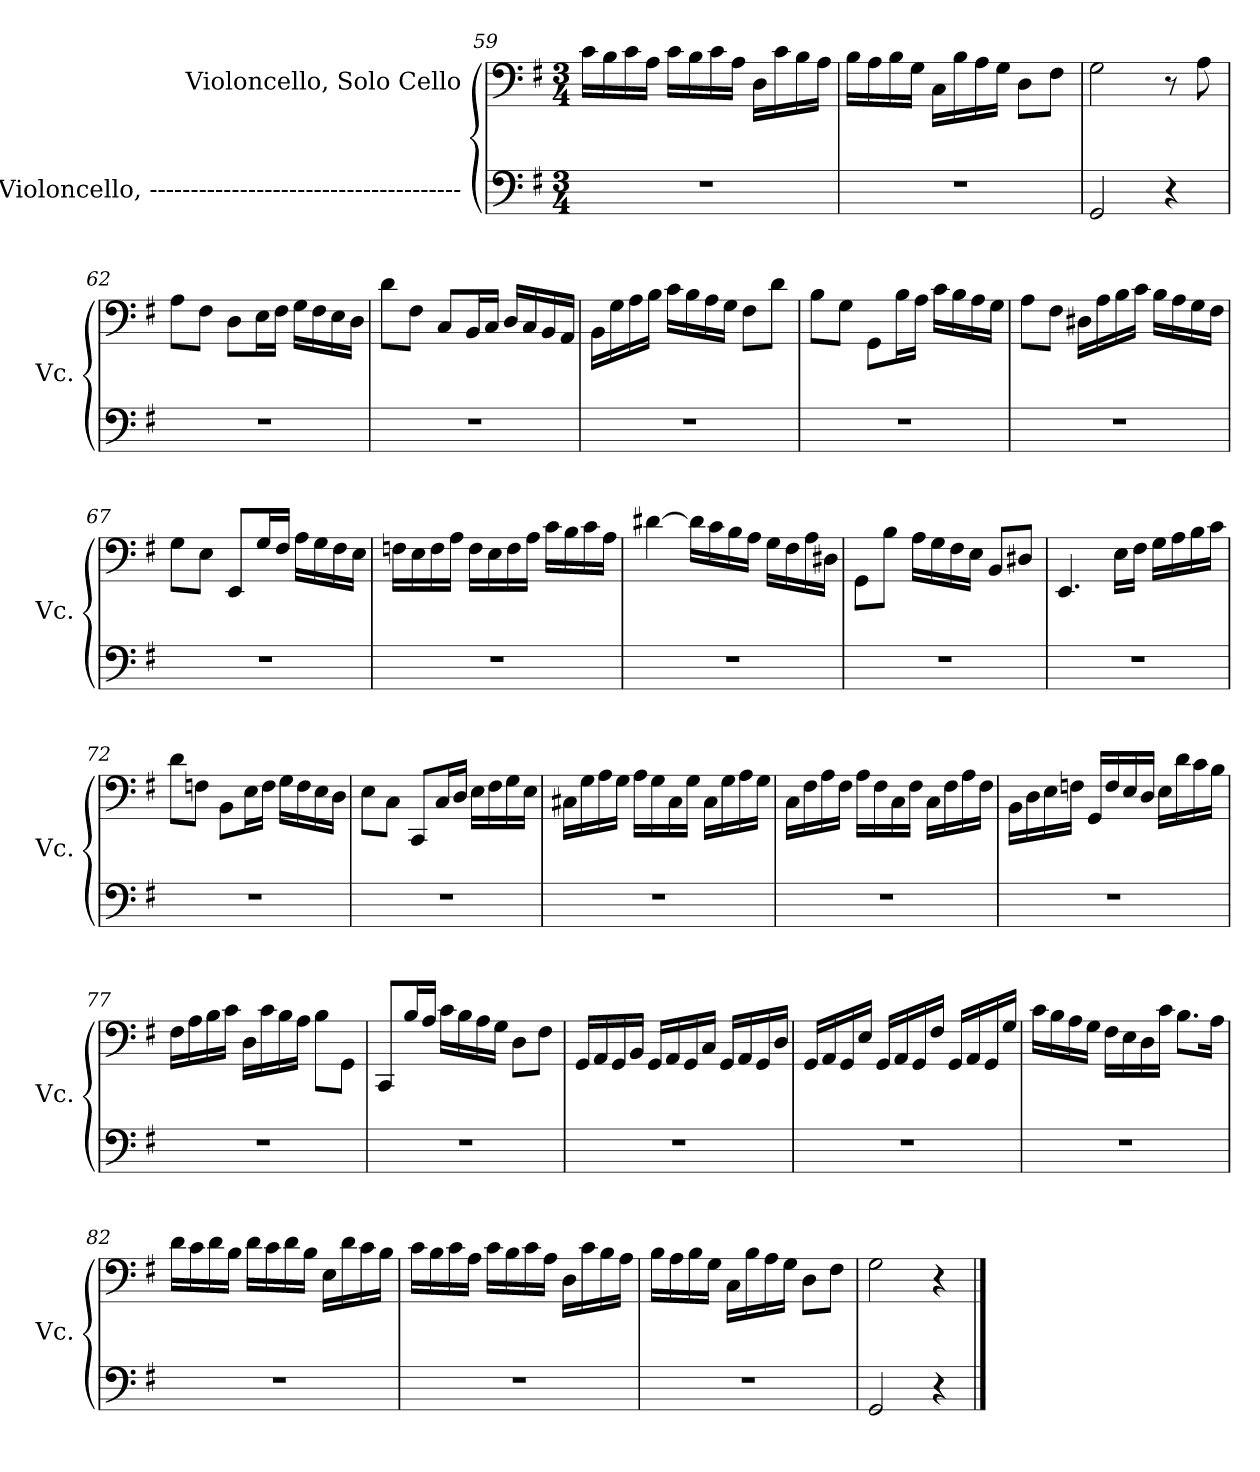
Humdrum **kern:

**kern	**kern
*part2	*part1
*staff2	*staff1
*I"Violoncello, --------------------------------------	*I"Violoncello, Solo Cello
*I'Vc.	*I'Vc.
*clefF4	*clefF4
*k[f#]	*k[f#]
*M3/4	*M3/4
=59	=59
2.r	16c\LL
.	16B\
.	16c\
.	16A\JJ
.	16c\LL
.	16B\
.	16c\
.	16A\JJ
.	16D\LL
.	16c\
.	16B\
.	16A\JJ
!!LO:LB:g=z
=60	=60
2.r	16B\LL
.	16A\
.	16B\
.	16G\JJ
.	16C\LL
.	16B\
.	16A\
.	16G\JJ
.	8D\L
.	8F#\J
=61	=61
2GG/	2G\
4r	8r
.	8A\
=62	=62
2.r	8A\L
.	8F#\J
.	8D\L
.	16E\L
.	16F#\JJ
.	16G\LL
.	16F#\
.	16E\
.	16D\JJ
=63	=63
2.r	8d\L
.	8F#\J
.	8C/L
.	16BB/L
.	16C/JJ
.	16D/LL
.	16C/
.	16BB/
.	16AA/JJ
=64	=64
2.r	16BB\LL
.	16G\
.	16A\
.	16B\JJ
.	16c\LL
.	16B\
.	16A\
.	16G\JJ
.	8F#\L
.	8d\J
!!LO:LB:g=z
=65	=65
2.r	8B\L
.	8G\J
.	8GG\L
.	16B\L
.	16A\JJ
.	16c\LL
.	16B\
.	16A\
.	16G\JJ
=66	=66
2.r	8A\L
.	8F#\J
.	16D#X\LL
.	16A\
.	16B\
.	16c\JJ
.	16B\LL
.	16A\
.	16G\
.	16F#\JJ
=67	=67
2.r	8G\L
.	8E\J
.	8EE/L
.	16G/L
.	16F#/JJ
.	16A\LL
.	16G\
.	16F#\
.	16E\JJ
=68	=68
2.r	16Fn\LL
.	16E\
.	16F\
.	16A\JJ
.	16F\LL
.	16E\
.	16F\
.	16A\JJ
.	16c\LL
.	16B\
.	16c\
.	16A\JJ
!!LO:PB:g=z
=69	=69
2.r	[4d#X\
.	16d#\LL]
.	16c\
.	16B\
.	16A\JJ
.	16G\LL
.	16F#\
.	16A\
.	16D#X\JJ
=70	=70
2.r	8GG\L
.	8B\J
.	16A\LL
.	16G\
.	16F#\
.	16E\JJ
.	8BB/L
.	8D#X/J
=71	=71
2.r	4.EE/
.	16E\LL
.	16F#\JJ
.	16G\LL
.	16A\
.	16B\
.	16c\JJ
=72	=72
2.r	8d\L
.	8Fn\J
.	8BB\L
.	16E\L
.	16F\JJ
.	16G\LL
.	16F\
.	16E\
.	16D\JJ
!!LO:LB:g=z
=73	=73
2.r	8E\L
.	8C\J
.	8CC/L
.	16C/L
.	16D/JJ
.	16E\LL
.	16F#\
.	16G\
.	16E\JJ
=74	=74
2.r	16C#X\LL
.	16G\
.	16A\
.	16G\JJ
.	16A\LL
.	16G\
.	16C#\
.	16G\JJ
.	16C#\LL
.	16G\
.	16A\
.	16G\JJ
=75	=75
2.r	16C\LL
.	16F#\
.	16A\
.	16F#\JJ
.	16A\LL
.	16F#\
.	16C\
.	16F#\JJ
.	16C\LL
.	16F#\
.	16A\
.	16F#\JJ
!!LO:LB:g=z
=76	=76
2.r	16BB\LL
.	16D\
.	16E\
.	16Fn\JJ
.	16GG/LL
.	16F/
.	16E/
.	16D/JJ
.	16E\LL
.	16d\
.	16c\
.	16B\JJ
=77	=77
2.r	16F#\LL
.	16A\
.	16B\
.	16c\JJ
.	16D\LL
.	16c\
.	16B\
.	16A\JJ
.	8B\L
.	8GG\J
=78	=78
2.r	8CC/L
.	16B/L
.	16A/JJ
.	16c\LL
.	16B\
.	16A\
.	16G\JJ
.	8D\L
.	8F#\J
=79	=79
2.r	16GG/LL
.	16AA/
.	16GG/
.	16BB/JJ
.	16GG/LL
.	16AA/
.	16GG/
.	16C/JJ
.	16GG/LL
.	16AA/
.	16GG/
.	16D/JJ
!!LO:LB:g=z
=80	=80
2.r	16GG/LL
.	16AA/
.	16GG/
.	16E/JJ
.	16GG/LL
.	16AA/
.	16GG/
.	16F#/JJ
.	16GG/LL
.	16AA/
.	16GG/
.	16G/JJ
=81	=81
2.r	16c\LL
.	16B\
.	16A\
.	16G\JJ
.	16F#\LL
.	16E\
.	16D\
.	16c\JJ
.	8.B\L
.	16A\Jk
=82	=82
2.r	16d\LL
.	16c\
.	16d\
.	16B\JJ
.	16d\LL
.	16c\
.	16d\
.	16B\JJ
.	16E\LL
.	16d\
.	16c\
.	16B\JJ
!!LO:LB:g=z
=83	=83
2.r	16c\LL
.	16B\
.	16c\
.	16A\JJ
.	16c\LL
.	16B\
.	16c\
.	16A\JJ
.	16D\LL
.	16c\
.	16B\
.	16A\JJ
=84	=84
2.r	16B\LL
.	16A\
.	16B\
.	16G\JJ
.	16C\LL
.	16B\
.	16A\
.	16G\JJ
.	8D\L
.	8F#\J
=85	=85
2GG/	2G\
4r	4r
==	==
*-	*-
